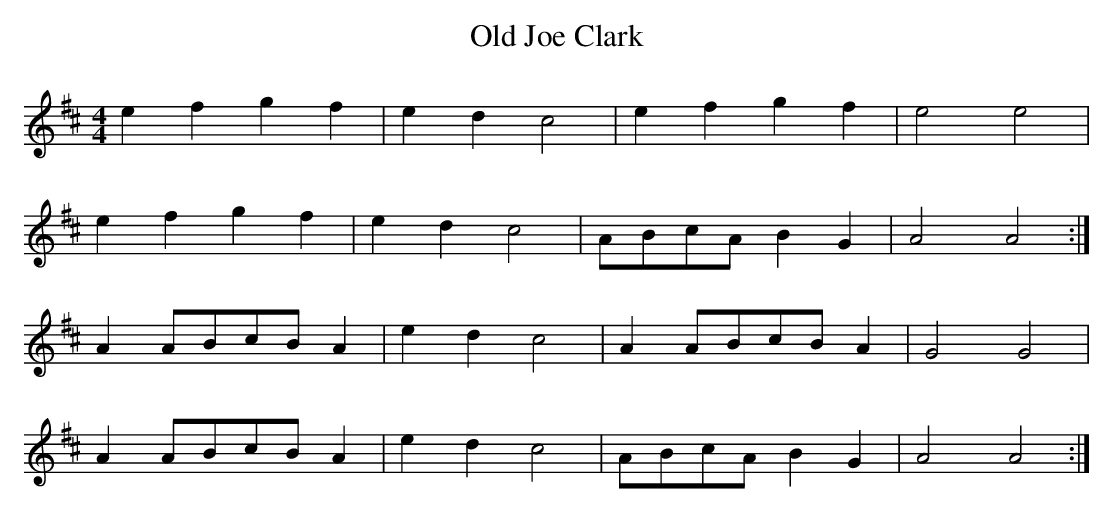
X:1
T:Old Joe Clark
M:4/4
L:1/8
K:AMix
e2 f2 g2 f2|e2 d2 c4|e2 f2 g2 f2|e4 e4|
e2 f2 g2 f2|e2 d2 c4|ABcA B2 G2|A4 A4:|
A2 ABcB A2|e2 d2 c4|A2 ABcB A2|G4 G4|
A2 ABcB A2|e2 d2 c4|ABcA B2 G2|A4 A4:|
